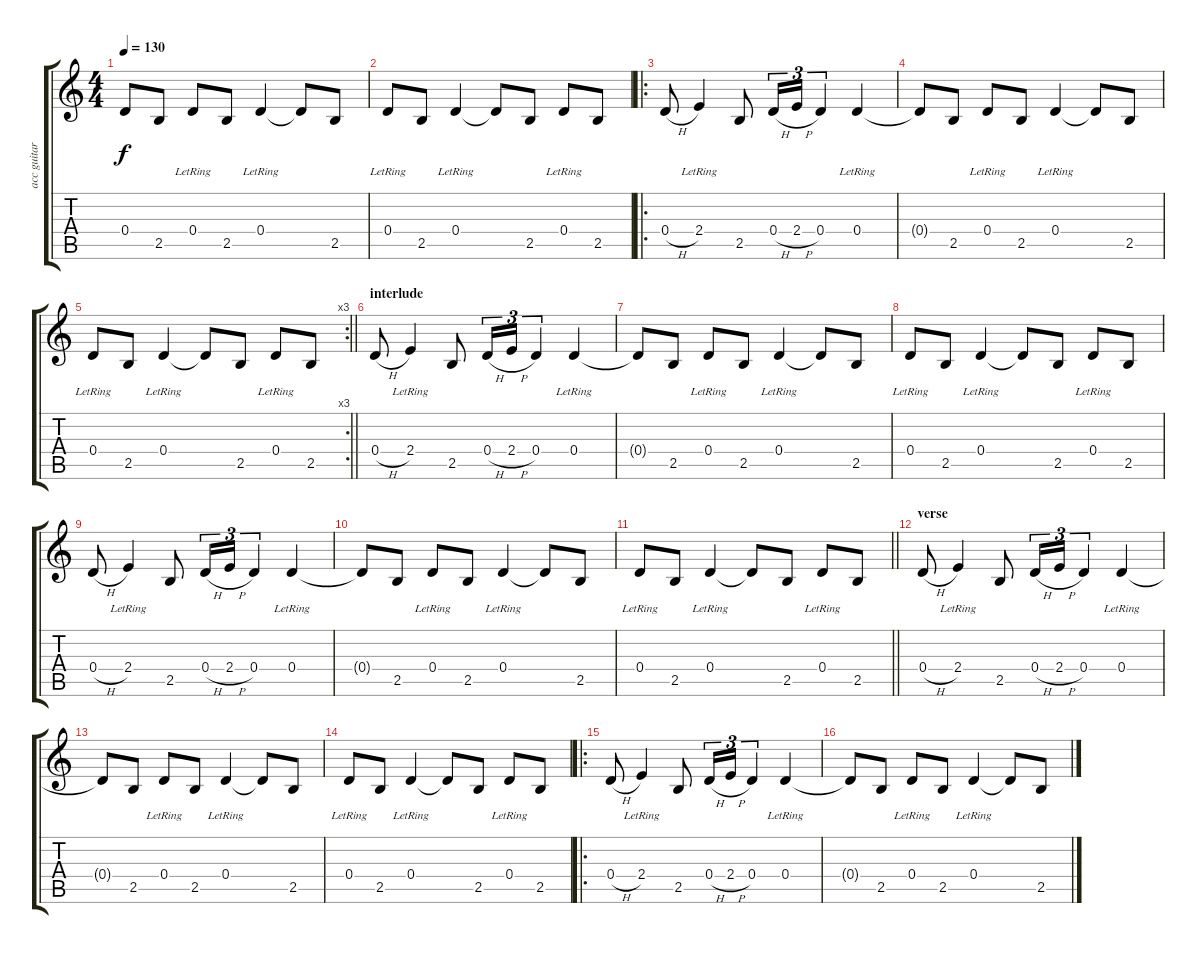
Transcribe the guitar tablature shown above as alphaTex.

\track ("acc guitar" "acc guitar") {instrument acousticguitarsteel}
\staff {score tabs}
\tuning (E4 B3 G3 D3 A2 E2) {hide}
\ts (4 4)
\tempo 130
\clef g2
\ks c
0.4{t}.8{dy f} 2.5.8 0.4{lr}.8 2.5.8 0.4{lr}.4 0.4{t}.8 2.5.8 |
0.4{lr}.8 2.5.8 0.4{lr}.4 0.4{t}.8 2.5.8 0.4{lr}.8 2.5.8 |
\ro
0.4{h}.8 2.4{lr}.4 2.5.8 0.4{h}.16{tu (3 2)} 2.4{h}.16{tu (3 2)} 0.4.4{tu (3 2)} 0.4{lr}.4 |
0.4{t}.8 2.5.8 0.4{lr}.8 2.5.8 0.4{lr}.4 0.4{t}.8 2.5.8 |
\rc 3
\barLineRight lightlight
0.4{lr}.8 2.5.8 0.4{lr}.4 0.4{t}.8 2.5.8 0.4{lr}.8 2.5.8 |
\section ("" "interlude")
0.4{h}.8 2.4{lr}.4 2.5.8 0.4{h}.16{tu (3 2)} 2.4{h}.16{tu (3 2)} 0.4.4{tu (3 2)} 0.4{lr}.4 |
0.4{t}.8 2.5.8 0.4{lr}.8 2.5.8 0.4{lr}.4 0.4{t}.8 2.5.8 |
0.4{lr}.8 2.5.8 0.4{lr}.4 0.4{t}.8 2.5.8 0.4{lr}.8 2.5.8 |
0.4{h}.8 2.4{lr}.4 2.5.8 0.4{h}.16{tu (3 2)} 2.4{h}.16{tu (3 2)} 0.4.4{tu (3 2)} 0.4{lr}.4 |
0.4{t}.8 2.5.8 0.4{lr}.8 2.5.8 0.4{lr}.4 0.4{t}.8 2.5.8 |
\barLineRight lightlight
0.4{lr}.8 2.5.8 0.4{lr}.4 0.4{t}.8 2.5.8 0.4{lr}.8 2.5.8 |
\section ("" "verse")
0.4{h}.8 2.4{lr}.4 2.5.8 0.4{h}.16{tu (3 2)} 2.4{h}.16{tu (3 2)} 0.4.4{tu (3 2)} 0.4{lr}.4 |
0.4{t}.8 2.5.8 0.4{lr}.8 2.5.8 0.4{lr}.4 0.4{t}.8 2.5.8 |
0.4{lr}.8 2.5.8 0.4{lr}.4 0.4{t}.8 2.5.8 0.4{lr}.8 2.5.8 |
\ro
0.4{h}.8 2.4{lr}.4 2.5.8 0.4{h}.16{tu (3 2)} 2.4{h}.16{tu (3 2)} 0.4.4{tu (3 2)} 0.4{lr}.4 |
0.4{t}.8 2.5.8 0.4{lr}.8 2.5.8 0.4{lr}.4 0.4{t}.8 2.5.8
